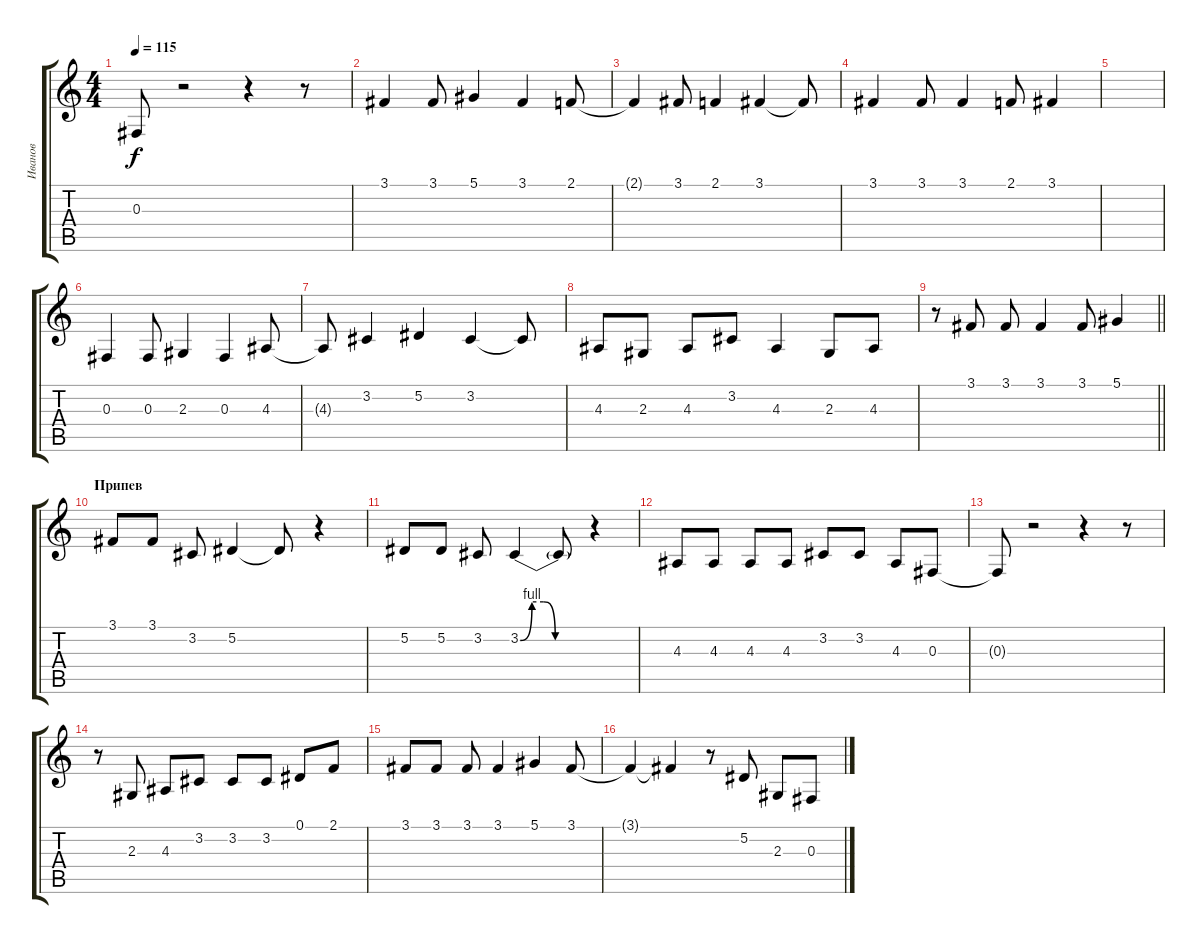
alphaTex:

\track ("Иванов" "Иванов") {instrument oboe}
\staff {score tabs}
\tuning (Eb4 Bb3 Gb3 Db3 Ab2 Eb2) {hide}
\ts (4 4)
\tempo 115
\clef g2
\ks c
0.3{t}.8{dy f} r.2 r.4 r.8 |
3.1.4 3.1.8 5.1.4 3.1.4 2.1.8 |
2.1{t}.4 3.1.8 2.1.4 3.1.4 3.1{t}.8 |
3.1.4 3.1.8 3.1.4 2.1.8 3.1.4 |
|
0.3.4 0.3.8 2.3.4 0.3.4 4.3.8 |
4.3{t}.8 3.2.4 5.2.4 3.2.4 3.2{t}.8 |
4.3.8 2.3.8 4.3.8 3.2.8 4.3.4 2.3.8 4.3.8 |
\barLineRight lightlight
r.8 3.1.8 3.1.8 3.1.4 3.1.8 5.1.4 |
\section ("" "Припев")
3.1.8 3.1.8 3.2.8 5.2.4 5.2{t}.8 r.4 |
5.2.8 5.2.8 3.2.8 3.2{be (custom 0 0 10 4 20 4 30 0 60 0)}.4 3.2{t}.8 r.4 |
4.3.8 4.3.8 4.3.8 4.3.8 3.2.8 3.2.8 4.3.8 0.3.8 |
0.3{t}.8 r.2 r.4 r.8 |
r.8 2.3.8 4.3.8 3.2.8 3.2.8 3.2.8 0.1.8 2.1.8 |
3.1.8 3.1.8 3.1.8 3.1.4 5.1.4 3.1.8 |
3.1{t}.4 3.1{t}.4 r.8 5.2.8 2.3.8 0.3.8
